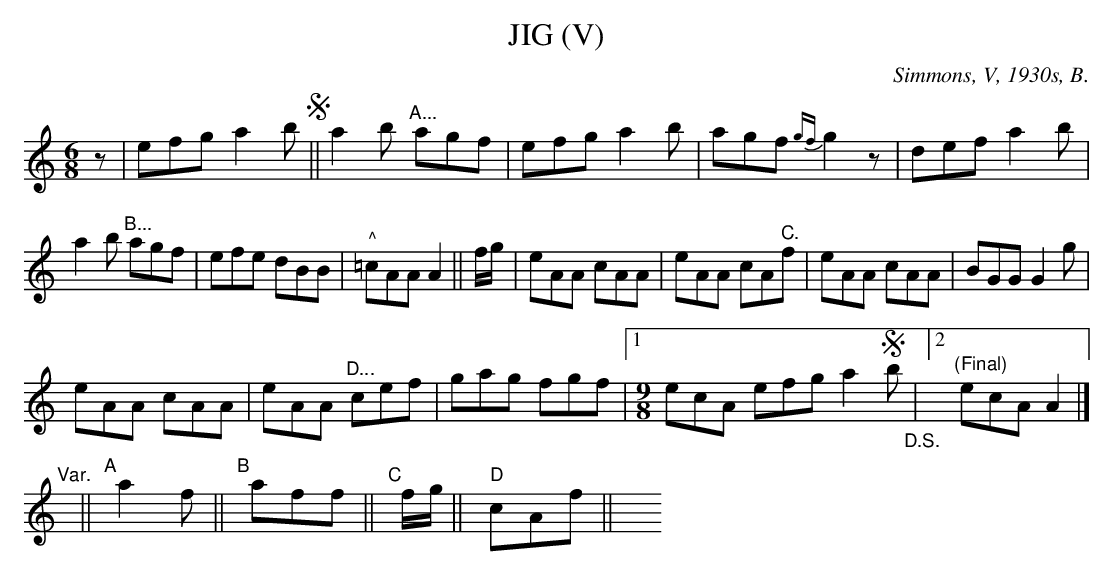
X:1
T: JIG (V)
O: Simmons, V, 1930s, B.
M: 6/8
L: 1/8
K: Gmix
z |\
efg a2b !segno!|| a2b "^A..."agf | efg a2b | agf {gf}g2z | def a2b |
a2b "^B..."agf | efe dBB | "^^"=cAA A2 || f/g/ | eAA cAA | eAA cA"^C."f | eAA cAA | BGG G2g |
eAA cAA | eAA "^D..."cef | gag fgf |[1 [M:9/8] ecA efg a2!segno!b "_D.S."|[2"(Final)"ecA A2 |]
"Var."y \
||"^A"y a2f || "^B"y aff ||"^C"y f/g/ ||y "D"cAf || y6 y6 y6 y6
